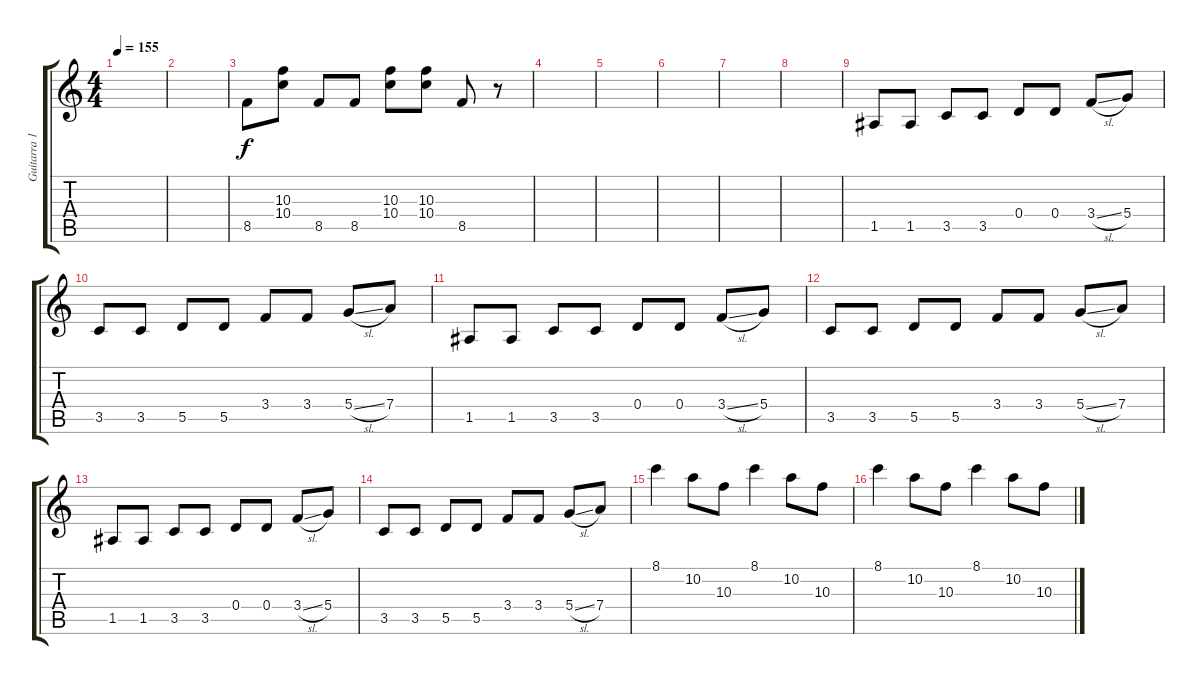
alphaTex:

\track ("Guitarra 1 - Elio" "Guitarra 1") {instrument distortionguitar}
\staff {score tabs}
\tuning (E4 B3 G3 D3 A2 E2) {hide}
\ts (4 4)
\tempo 155
\clef g2
\ks c
|
|
8.5.8 (10.3 10.4).8 8.5.8 8.5.8 (10.3 10.4).8 (10.3 10.4).8 8.5.8 r.8 |
|
|
|
|
|
1.5.8 1.5.8 3.5.8 3.5.8 0.4.8 0.4.8 3.4{sl}.8 5.4.8 |
3.5.8 3.5.8 5.5.8 5.5.8 3.4.8 3.4.8 5.4{sl}.8 7.4.8 |
1.5.8 1.5.8 3.5.8 3.5.8 0.4.8 0.4.8 3.4{sl}.8 5.4.8 |
3.5.8 3.5.8 5.5.8 5.5.8 3.4.8 3.4.8 5.4{sl}.8 7.4.8 |
1.5.8 1.5.8 3.5.8 3.5.8 0.4.8 0.4.8 3.4{sl}.8 5.4.8 |
3.5.8 3.5.8 5.5.8 5.5.8 3.4.8 3.4.8 5.4{sl}.8 7.4.8 |
8.1.4 10.2.8 10.3.8 8.1.4 10.2.8 10.3.8 |
8.1.4 10.2.8 10.3.8 8.1.4 10.2.8 10.3.8
